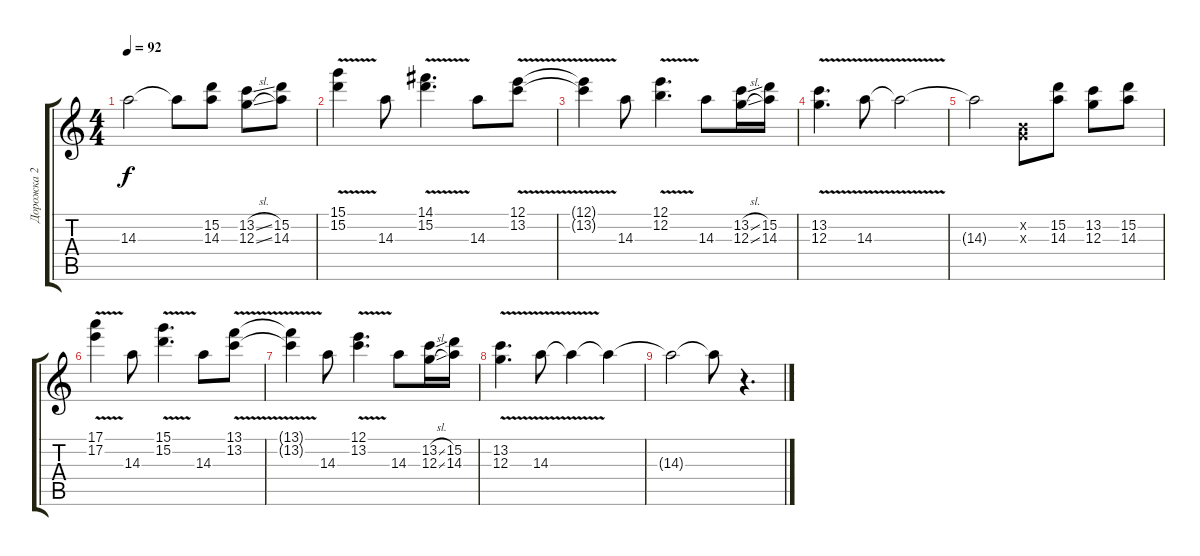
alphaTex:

\track ("Дорожка 2" "Дорожка 2") {instrument distortionguitar}
\staff {score tabs}
\tuning (E4 B3 G3 D3 A2 E2) {hide}
\ts (4 4)
\tempo 92
\clef g2
\ks c
14.3{t}.2{dy f} 14.3{t}.8 (15.2 14.3).8 (13.2{sl} 12.3{sl}).8 (15.2 14.3).8 |
(15.1{v} 15.2).4 14.3.8 (14.1{v} 15.2).4{d} 14.3.8 (12.1{v} 13.2).8 |
(12.1{t} 13.2{t}).4 14.3.8 (12.1{v} 12.2).4{d} 14.3.8 (13.2{sl} 12.3{sl}).16 (15.2 14.3).16 |
(13.2{v} 12.3).4{d} 14.3{v}.8 14.3{t}.2 |
14.3{t}.2 (0.2{x} 0.3{x}).8 (15.2 14.3).8 (13.2 12.3).8 (15.2 14.3).8 |
(17.1 17.2{v}).4 14.3.8 (15.1 15.2{v}).4{d} 14.3.8 (13.1 13.2{v}).8 |
(13.1{t} 13.2{t}).4 14.3.8 (12.1 13.2{v}).4{d} 14.3.8 (13.2{sl} 12.3{sl}).16 (15.2 14.3).16 |
(13.2 12.3{v}).4{d} 14.3{v}.8 14.3{t}.4 14.3{t}.4 |
14.3{t}.2 14.3{t}.8 r.4{d}
